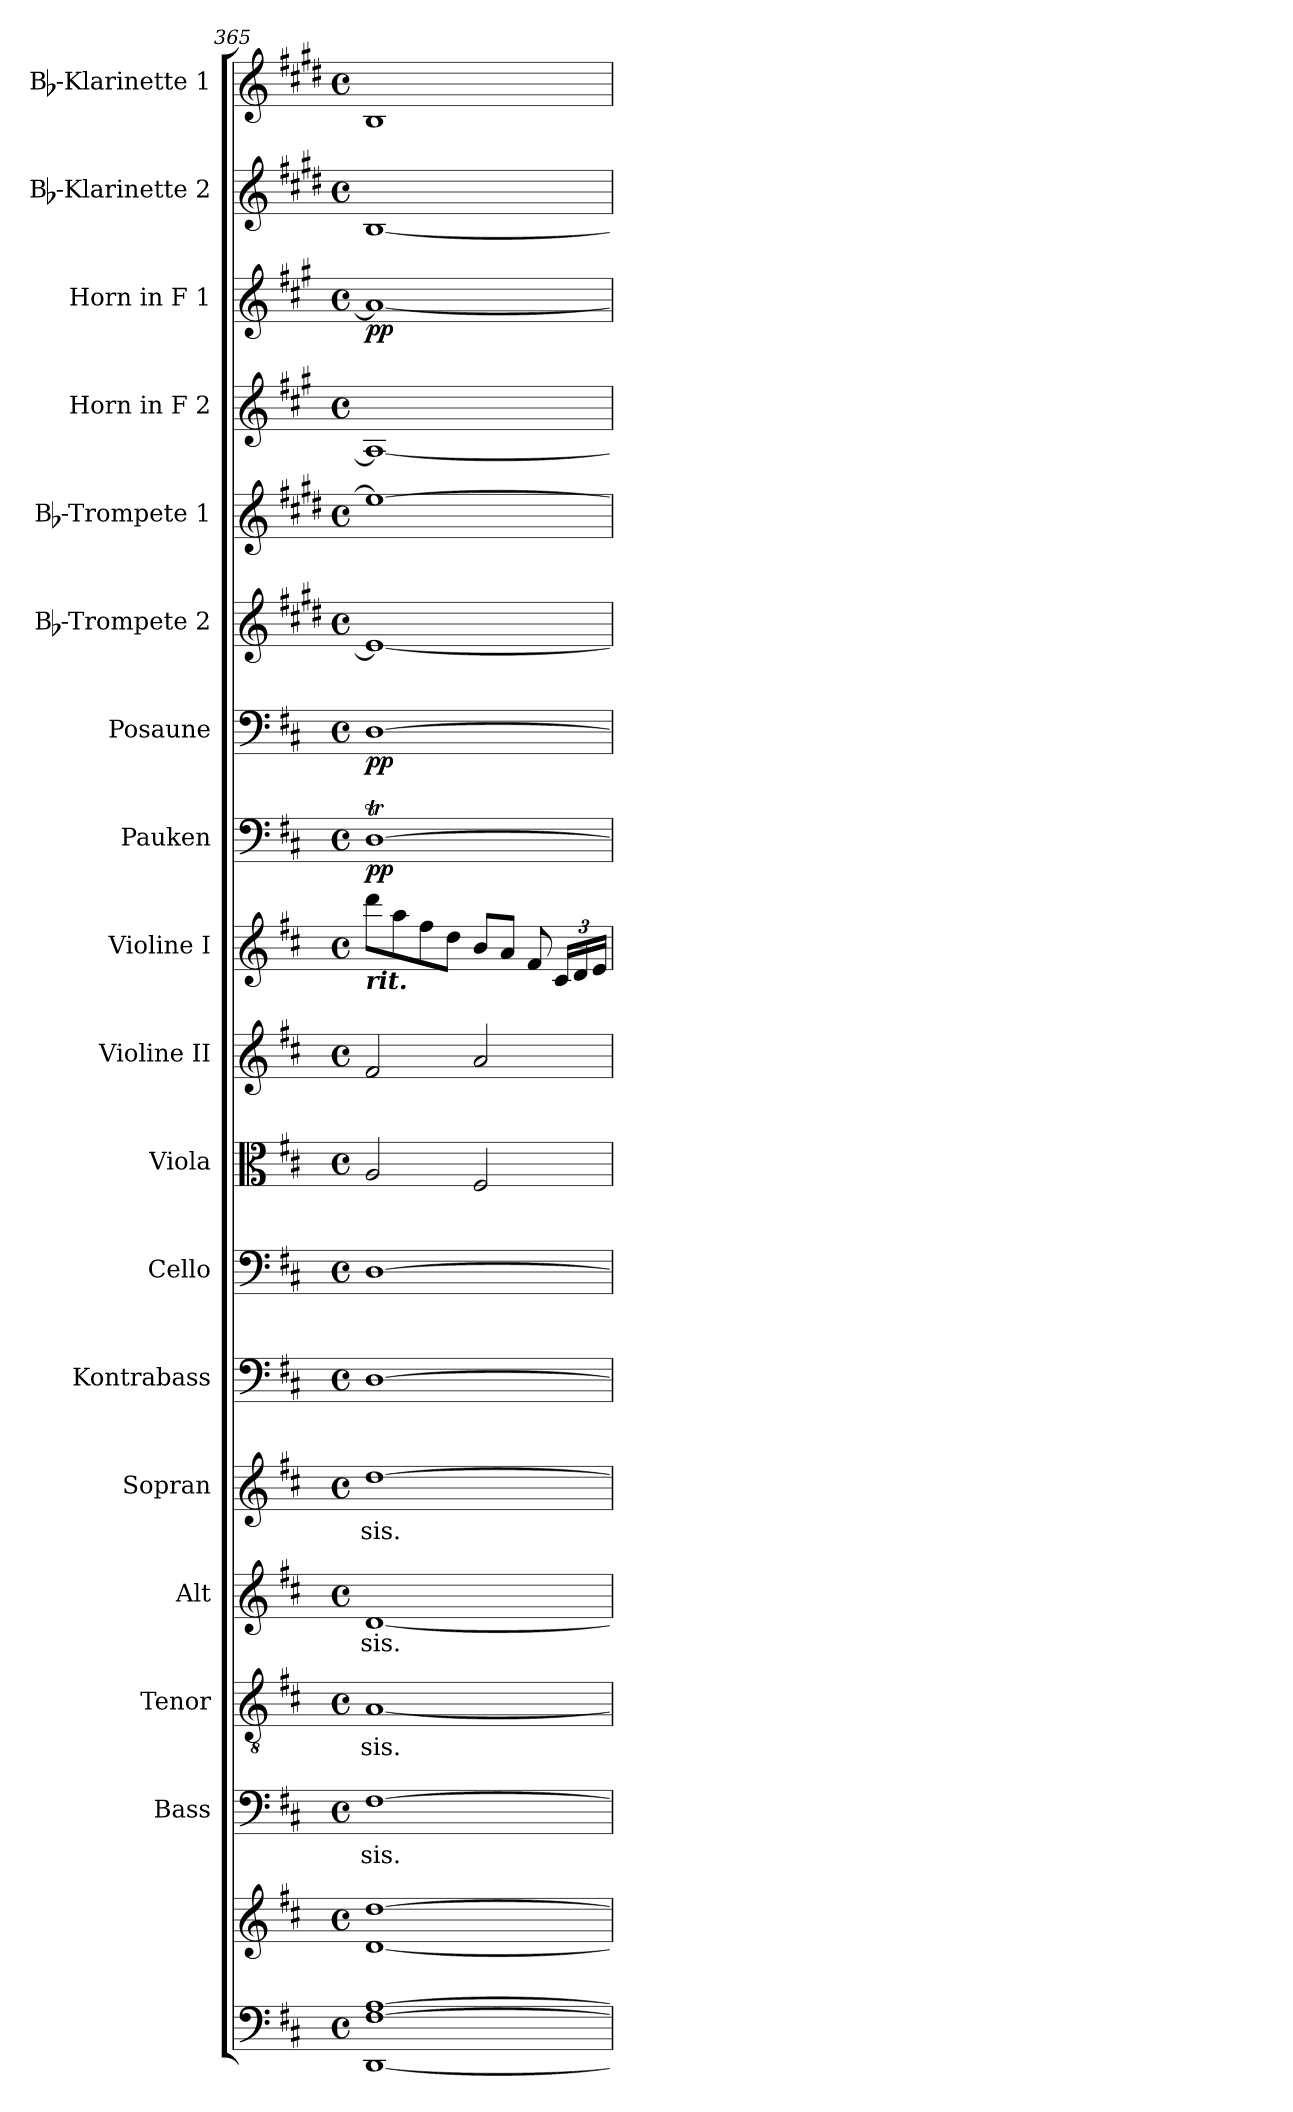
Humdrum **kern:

**kern	**kern	**kern	**text	**kern	**text	**kern	**text	**kern	**text	**kern	**kern	**kern	**kern	**kern	**kern	**dynam	**kern	**dynam	**kern	**kern	**kern	**kern	**dynam	**kern	**kern
*part18	*part18	*part17	*part17	*part16	*part16	*part15	*part15	*part14	*part14	*part13	*part12	*part11	*part10	*part9	*part8	*part8	*part7	*part7	*part6	*part5	*part4	*part3	*part3	*part2	*part1
*staff19	*staff18	*staff17	*staff17	*staff16	*staff16	*staff15	*staff15	*staff14	*staff14	*staff13	*staff12	*staff11	*staff10	*staff9	*staff8	*staff8	*staff7	*staff7	*staff6	*staff5	*staff4	*staff3	*staff3	*staff2	*staff1
*	*	*I"Bass	*	*I"Tenor	*	*I"Alt	*	*I"Sopran	*	*I"Kontrabass	*I"Cello	*I"Viola	*I"Violine II	*I"Violine I	*I"Pauken	*	*I"Posaune	*	*I"Bb-Trompete 2	*I"Bb-Trompete 1	*I"Horn in F 2	*I"Horn in F 1	*	*I"Bb-Klarinette 2	*I"Bb-Klarinette 1
*	*	*I'B.	*	*I'T.	*	*I'A.	*	*I'S.	*	*I'Kb.	*	*I'Vla.	*I'Vl. II	*I'Vl. I	*I'Pk.	*	*I'Pos.	*	*I'Bb Trp. 2	*I'Bb Trp. 1	*	*	*	*I'Bb Kl. 2	*I'Bb Kl. 1
*clefF4	*clefG2	*clefF4	*	*clefGv2	*	*clefG2	*	*clefG2	*	*clefF4	*clefF4	*clefC3	*clefG2	*clefG2	*clefF4	*	*clefF4	*	*clefG2	*clefG2	*clefG2	*clefG2	*	*clefG2	*clefG2
*	*	*	*	*	*	*	*	*	*	*ITrd7c12	*	*	*	*	*	*	*	*	*ITrd1c2	*ITrd1c2	*ITrd4c7	*ITrd4c7	*	*ITrd1c2	*ITrd1c2
*k[f#c#]	*k[f#c#]	*k[f#c#]	*	*k[f#c#]	*	*k[f#c#]	*	*k[f#c#]	*	*k[f#c#]	*k[f#c#]	*k[f#c#]	*k[f#c#]	*k[f#c#]	*k[f#c#]	*	*k[f#c#]	*	*k[f#c#]	*k[f#c#]	*k[f#c#]	*k[f#c#]	*	*k[f#c#]	*k[f#c#]
*D:	*D:	*D:	*	*D:	*	*D:	*	*D:	*	*D:	*D:	*D:	*D:	*D:	*D:	*	*D:	*	*D:	*D:	*D:	*D:	*	*D:	*D:
*M4/4	*M4/4	*M4/4	*	*M4/4	*	*M4/4	*	*M4/4	*	*M4/4	*M4/4	*M4/4	*M4/4	*M4/4	*M4/4	*	*M4/4	*	*M4/4	*M4/4	*M4/4	*M4/4	*	*M4/4	*M4/4
*met(c)	*met(c)	*met(c)	*	*met(c)	*	*met(c)	*	*met(c)	*	*met(c)	*met(c)	*met(c)	*met(c)	*met(c)	*met(c)	*	*met(c)	*	*met(c)	*met(c)	*met(c)	*met(c)	*	*met(c)	*met(c)
=365	=365	=365	=365	=365	=365	=365	=365	=365	=365	=365	=365	=365	=365	=365	=365	=365	=365	=365	=365	=365	=365	=365	=365	=365	=365
*^	*	*	*	*	*	*	*	*	*	*	*	*	*	*	*	*	*	*	*	*	*	*	*	*	*
!	!	!	!	!	!	!	!	!	!	!	!	!	!	!	!LO:TX:b:Bi:t=rit.	!	!	!	!	!	!	!	!	!	!	!
!	!	!	!	!LO:LY:b	!	!LO:LY:b	!	!LO:LY:b	!	!LO:LY:b	!	!	!	!	!	!	!LO:DY:b	!	!LO:DY:b	!	!	!	!	!LO:DY:b	!	!
[>1F# [>1A	[<1DD	[1d [1dd	[1F#	-sis.	[1A	-sis.	[1d	-sis.	[1dd	-sis.	[1DD	[1D	2A/	2f#/	8ddd\L	[1DT	pp	[1D	pp	1d_	1dd_	1D_	1d_	pp	[1A	1A
.	.	.	.	.	.	.	.	.	.	.	.	.	.	.	8aa\	.	.	.	.	.	.	.	.	.	.	.
.	.	.	.	.	.	.	.	.	.	.	.	.	.	.	8ff#\	.	.	.	.	.	.	.	.	.	.	.
.	.	.	.	.	.	.	.	.	.	.	.	.	.	.	8dd\J	.	.	.	.	.	.	.	.	.	.	.
.	.	.	.	.	.	.	.	.	.	.	.	.	2F#/	2a/	8b/L	.	.	.	.	.	.	.	.	.	.	.
.	.	.	.	.	.	.	.	.	.	.	.	.	.	.	8a/J	.	.	.	.	.	.	.	.	.	.	.
.	.	.	.	.	.	.	.	.	.	.	.	.	.	.	8f#/	.	.	.	.	.	.	.	.	.	.	.
.	.	.	.	.	.	.	.	.	.	.	.	.	.	.	24c#/LL	.	.	.	.	.	.	.	.	.	.	.
.	.	.	.	.	.	.	.	.	.	.	.	.	.	.	24d/	.	.	.	.	.	.	.	.	.	.	.
.	.	.	.	.	.	.	.	.	.	.	.	.	.	.	24e/JJ	.	.	.	.	.	.	.	.	.	.	.
*v	*v	*	*	*	*	*	*	*	*	*	*	*	*	*	*	*	*	*	*	*	*	*	*	*	*	*
=	=	=	=	=	=	=	=	=	=	=	=	=	=	=	=	=	=	=	=	=	=	=	=	=	=
*-	*-	*-	*-	*-	*-	*-	*-	*-	*-	*-	*-	*-	*-	*-	*-	*-	*-	*-	*-	*-	*-	*-	*-	*-	*-
